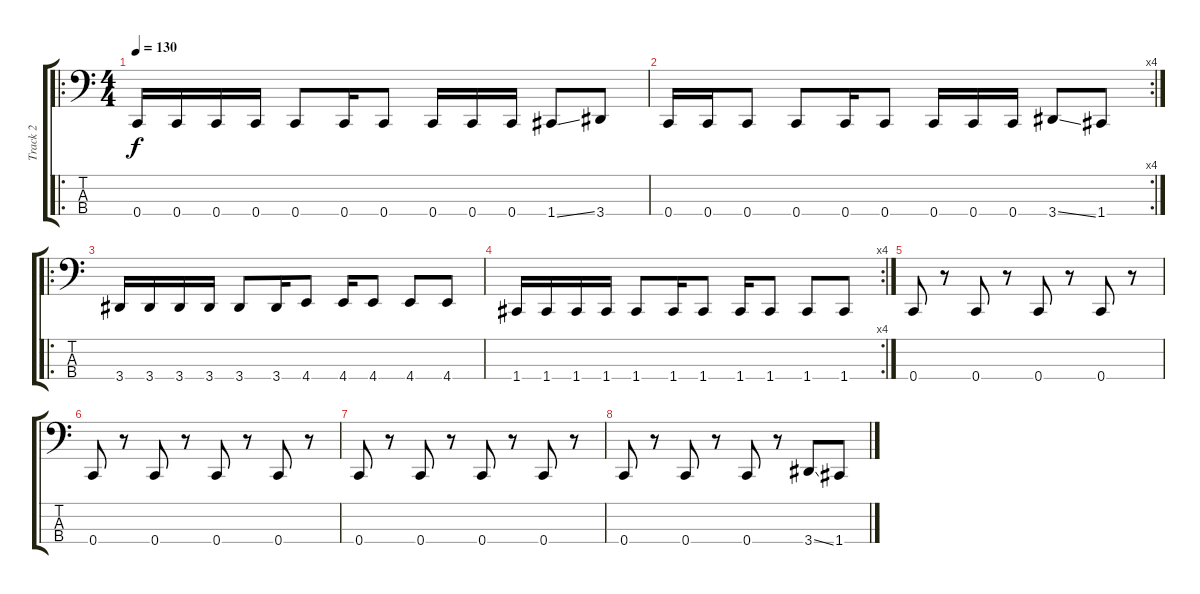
\track ("Track 2" "Track 2") {instrument electricbassfinger}
\staff {score tabs}
\tuning (Eb2 Bb1 F1 C1) {hide}
\ro
\ts (4 4)
\tempo 130
\clef f4
\ks c
0.4.16{dy f} 0.4.16 0.4.16 0.4.16 0.4.8 0.4.16 0.4.8 0.4.16 0.4.16 0.4.16 1.4{ss}.8 3.4.8 |
\rc 4
0.4.16 0.4.16 0.4.8 0.4.8 0.4.16 0.4.8 0.4.16 0.4.16 0.4.16 3.4{ss}.8 1.4.8 |
\ro
3.4.16 3.4.16 3.4.16 3.4.16 3.4.8 3.4.16 4.4.8 4.4.16 4.4.8 4.4.8 4.4.8 |
\rc 4
1.4.16 1.4.16 1.4.16 1.4.16 1.4.8 1.4.16 1.4.8 1.4.16 1.4.8 1.4.8 1.4.8 |
0.4.8 r.8 0.4.8 r.8 0.4.8 r.8 0.4.8 r.8 |
0.4.8 r.8 0.4.8 r.8 0.4.8 r.8 0.4.8 r.8 |
0.4.8 r.8 0.4.8 r.8 0.4.8 r.8 0.4.8 r.8 |
0.4.8 r.8 0.4.8 r.8 0.4.8 r.8 3.4{ss}.8 1.4.8
